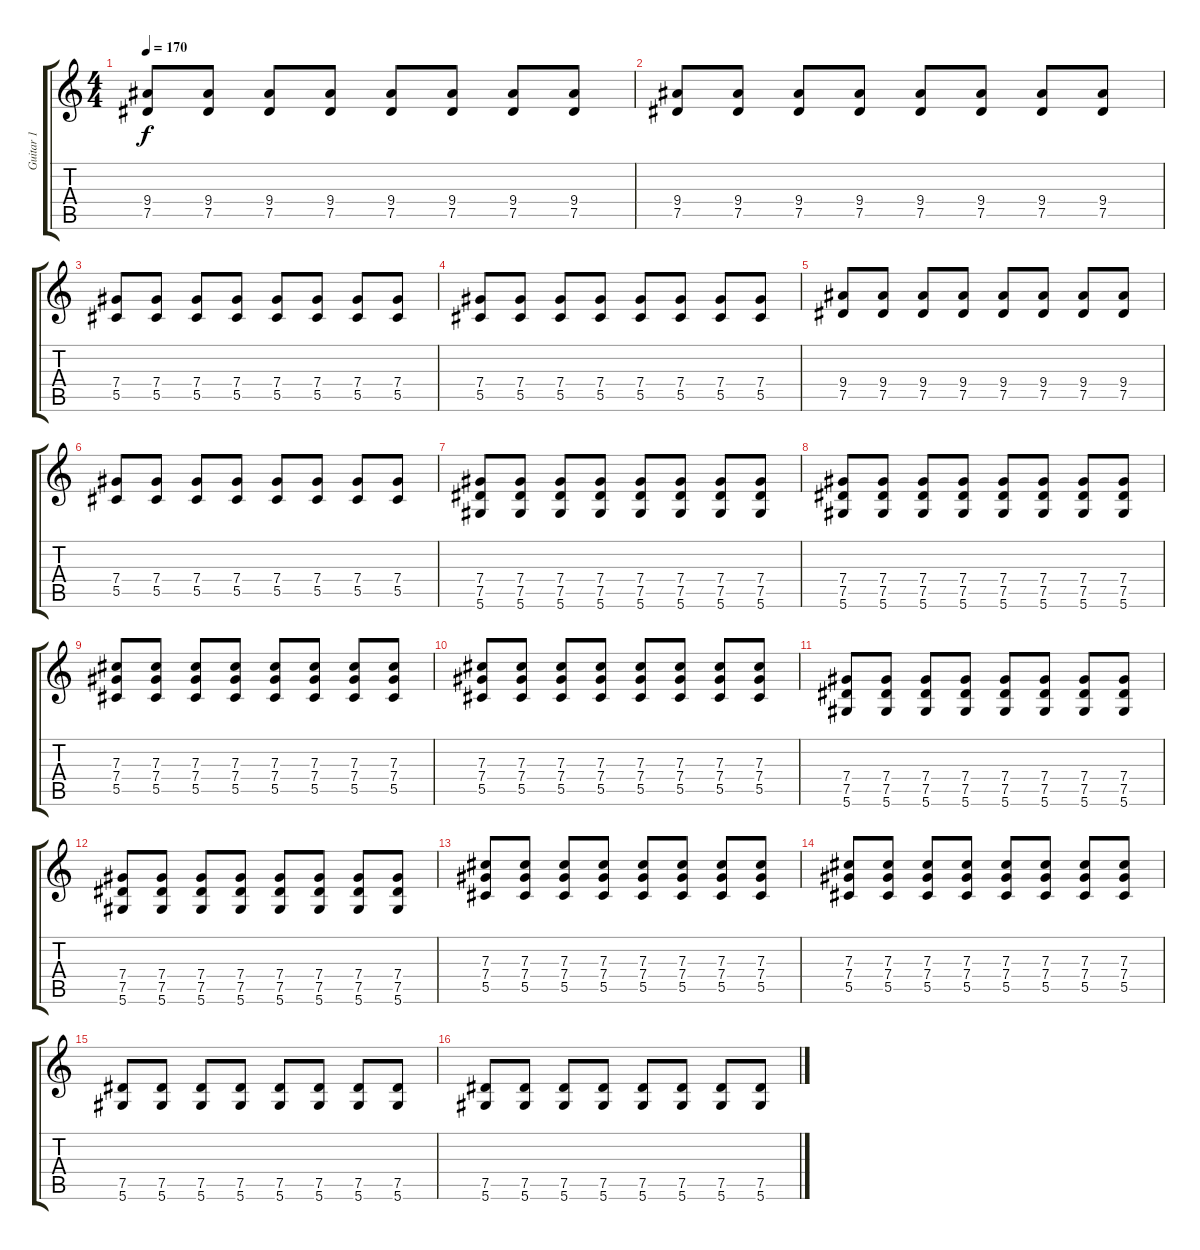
\track ("Guitar 1" "Guitar 1") {instrument overdrivenguitar}
\staff {score tabs}
\tuning (Eb4 Bb3 Gb3 Db3 Ab2 Eb2) {hide}
\ts (4 4)
\tempo 170
\clef g2
\ks c
(9.4 7.5).8{dy f} (9.4 7.5).8 (9.4 7.5).8 (9.4 7.5).8 (9.4 7.5).8 (9.4 7.5).8 (9.4 7.5).8 (9.4 7.5).8 |
(9.4 7.5).8 (9.4 7.5).8 (9.4 7.5).8 (9.4 7.5).8 (9.4 7.5).8 (9.4 7.5).8 (9.4 7.5).8 (9.4 7.5).8 |
(7.4 5.5).8 (7.4 5.5).8 (7.4 5.5).8 (7.4 5.5).8 (7.4 5.5).8 (7.4 5.5).8 (7.4 5.5).8 (7.4 5.5).8 |
(7.4 5.5).8 (7.4 5.5).8 (7.4 5.5).8 (7.4 5.5).8 (7.4 5.5).8 (7.4 5.5).8 (7.4 5.5).8 (7.4 5.5).8 |
(9.4 7.5).8{instrument overdrivenguitar} (9.4 7.5).8 (9.4 7.5).8 (9.4 7.5).8 (9.4 7.5).8 (9.4 7.5).8 (9.4 7.5).8 (9.4 7.5).8 |
(7.4 5.5).8 (7.4 5.5).8 (7.4 5.5).8 (7.4 5.5).8 (7.4 5.5).8 (7.4 5.5).8 (7.4 5.5).8 (7.4 5.5).8 |
(7.4 7.5 5.6).8 (7.4 7.5 5.6).8 (7.4 7.5 5.6).8 (7.4 7.5 5.6).8 (7.4 7.5 5.6).8 (7.4 7.5 5.6).8 (7.4 7.5 5.6).8 (7.4 7.5 5.6).8 |
(7.4 7.5 5.6).8 (7.4 7.5 5.6).8 (7.4 7.5 5.6).8 (7.4 7.5 5.6).8 (7.4 7.5 5.6).8 (7.4 7.5 5.6).8 (7.4 7.5 5.6).8 (7.4 7.5 5.6).8 |
(7.3 7.4 5.5).8 (7.3 7.4 5.5).8 (7.3 7.4 5.5).8 (7.3 7.4 5.5).8 (7.3 7.4 5.5).8 (7.3 7.4 5.5).8 (7.3 7.4 5.5).8 (7.3 7.4 5.5).8 |
(7.3 7.4 5.5).8 (7.3 7.4 5.5).8 (7.3 7.4 5.5).8 (7.3 7.4 5.5).8 (7.3 7.4 5.5).8 (7.3 7.4 5.5).8 (7.3 7.4 5.5).8 (7.3 7.4 5.5).8 |
(7.4 7.5 5.6).8 (7.4 7.5 5.6).8 (7.4 7.5 5.6).8 (7.4 7.5 5.6).8 (7.4 7.5 5.6).8 (7.4 7.5 5.6).8 (7.4 7.5 5.6).8 (7.4 7.5 5.6).8 |
(7.4 7.5 5.6).8 (7.4 7.5 5.6).8 (7.4 7.5 5.6).8 (7.4 7.5 5.6).8 (7.4 7.5 5.6).8 (7.4 7.5 5.6).8 (7.4 7.5 5.6).8 (7.4 7.5 5.6).8 |
(7.3 7.4 5.5).8 (7.3 7.4 5.5).8 (7.3 7.4 5.5).8 (7.3 7.4 5.5).8 (7.3 7.4 5.5).8 (7.3 7.4 5.5).8 (7.3 7.4 5.5).8 (7.3 7.4 5.5).8 |
(7.3 7.4 5.5).8 (7.3 7.4 5.5).8 (7.3 7.4 5.5).8 (7.3 7.4 5.5).8 (7.3 7.4 5.5).8 (7.3 7.4 5.5).8 (7.3 7.4 5.5).8 (7.3 7.4 5.5).8 |
(7.5 5.6).8{instrument electricguitarmuted} (7.5 5.6).8 (7.5 5.6).8 (7.5 5.6).8 (7.5 5.6).8 (7.5 5.6).8 (7.5 5.6).8 (7.5 5.6).8 |
(7.5 5.6).8 (7.5 5.6).8 (7.5 5.6).8 (7.5 5.6).8 (7.5 5.6).8 (7.5 5.6).8 (7.5 5.6).8 (7.5 5.6).8
